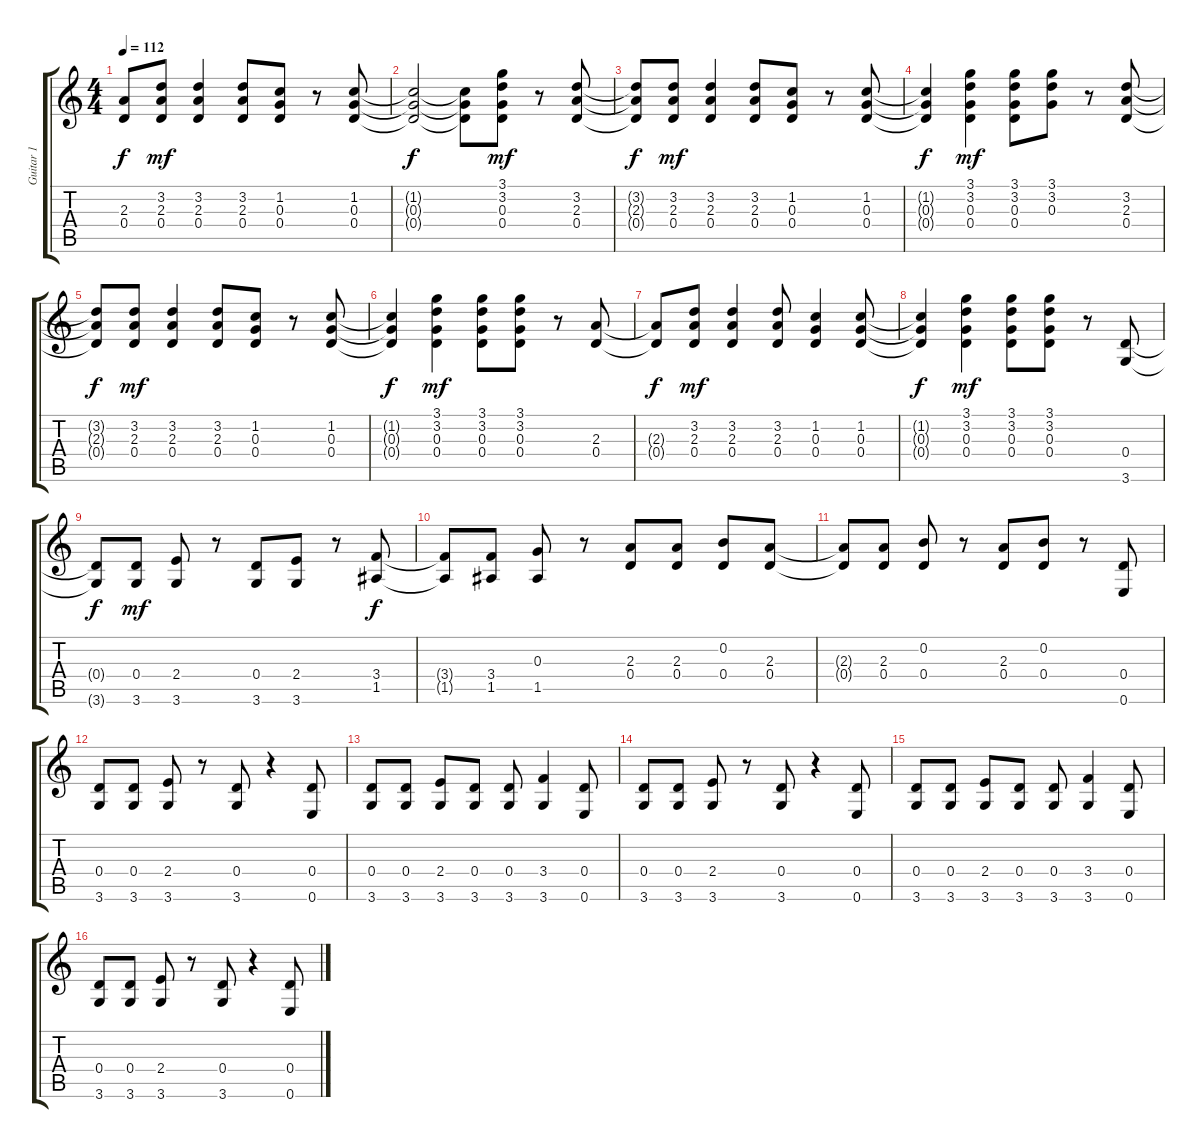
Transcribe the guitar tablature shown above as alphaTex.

\track ("Guitar 1" "Guitar 1") {instrument overdrivenguitar}
\staff {score tabs}
\tuning (E4 B3 G3 D3 A2 E2) {hide}
\ts (4 4)
\tempo 112
\clef g2
\ks c
(2.3{t} 0.4{t}).8{dy f} (3.2 2.3 0.4).8{dy mf} (3.2 2.3 0.4).4 (3.2 2.3 0.4).8 (1.2 0.3 0.4).8 r.8 (1.2 0.3 0.4).8 |
(1.2{t} 0.3{t} 0.4{t}).2{dy f} (1.2{t} 0.3{t} 0.4{t}).8 (3.1 3.2 0.3 0.4).8{dy mf} r.8 (3.2 2.3 0.4).8 |
(3.2{t} 2.3{t} 0.4{t}).8{dy f} (3.2 2.3 0.4).8{dy mf} (3.2 2.3 0.4).4 (3.2 2.3 0.4).8 (1.2 0.3 0.4).8 r.8 (1.2 0.3 0.4).8 |
(1.2{t} 0.3{t} 0.4{t}).4{dy f} (3.1 3.2 0.3 0.4).4{dy mf} (3.1 3.2 0.3 0.4).8 (3.1 3.2 0.3).8 r.8 (3.2 2.3 0.4).8 |
(3.2{t} 2.3{t} 0.4{t}).8{dy f} (3.2 2.3 0.4).8{dy mf} (3.2 2.3 0.4).4 (3.2 2.3 0.4).8 (1.2 0.3 0.4).8 r.8 (1.2 0.3 0.4).8 |
(1.2{t} 0.3{t} 0.4{t}).4{dy f} (3.1 3.2 0.3 0.4).4{dy mf} (3.1 3.2 0.3 0.4).8 (3.1 3.2 0.3 0.4).8 r.8 (2.3 0.4).8 |
(2.3{t} 0.4{t}).8{dy f} (3.2 2.3 0.4).8{dy mf} (3.2 2.3 0.4).4 (3.2 2.3 0.4).8 (1.2 0.3 0.4).4 (1.2 0.3 0.4).8 |
(1.2{t} 0.3{t} 0.4{t}).4{dy f} (3.1 3.2 0.3 0.4).4{dy mf} (3.1 3.2 0.3 0.4).8 (3.1 3.2 0.3 0.4).8 r.8 (0.4 3.6).8 |
(0.4{t} 3.6{t}).8{dy f} (0.4 3.6).8{dy mf} (2.4 3.6).8 r.8 (0.4 3.6).8 (2.4 3.6).8 r.8 (3.4 1.5).8{dy f} |
(3.4{t} 1.5{t}).8 (3.4 1.5).8 (0.3 1.5).8 r.8 (2.3 0.4).8 (2.3 0.4).8 (0.2 0.4).8 (2.3 0.4).8 |
(2.3{t} 0.4{t}).8 (2.3 0.4).8 (0.2 0.4).8 r.8 (2.3 0.4).8 (0.2 0.4).8 r.8 (0.4 0.6).8 |
(0.4 3.6).8 (0.4 3.6).8 (2.4 3.6).8 r.8 (0.4 3.6).8 r.4 (0.4 0.6).8 |
(0.4 3.6).8 (0.4 3.6).8 (2.4 3.6).8 (0.4 3.6).8 (0.4 3.6).8 (3.4 3.6).4 (0.4 0.6).8 |
(0.4 3.6).8 (0.4 3.6).8 (2.4 3.6).8 r.8 (0.4 3.6).8 r.4 (0.4 0.6).8 |
(0.4 3.6).8 (0.4 3.6).8 (2.4 3.6).8 (0.4 3.6).8 (0.4 3.6).8 (3.4 3.6).4 (0.4 0.6).8 |
(0.4 3.6).8 (0.4 3.6).8 (2.4 3.6).8 r.8 (0.4 3.6).8 r.4 (0.4 0.6).8
